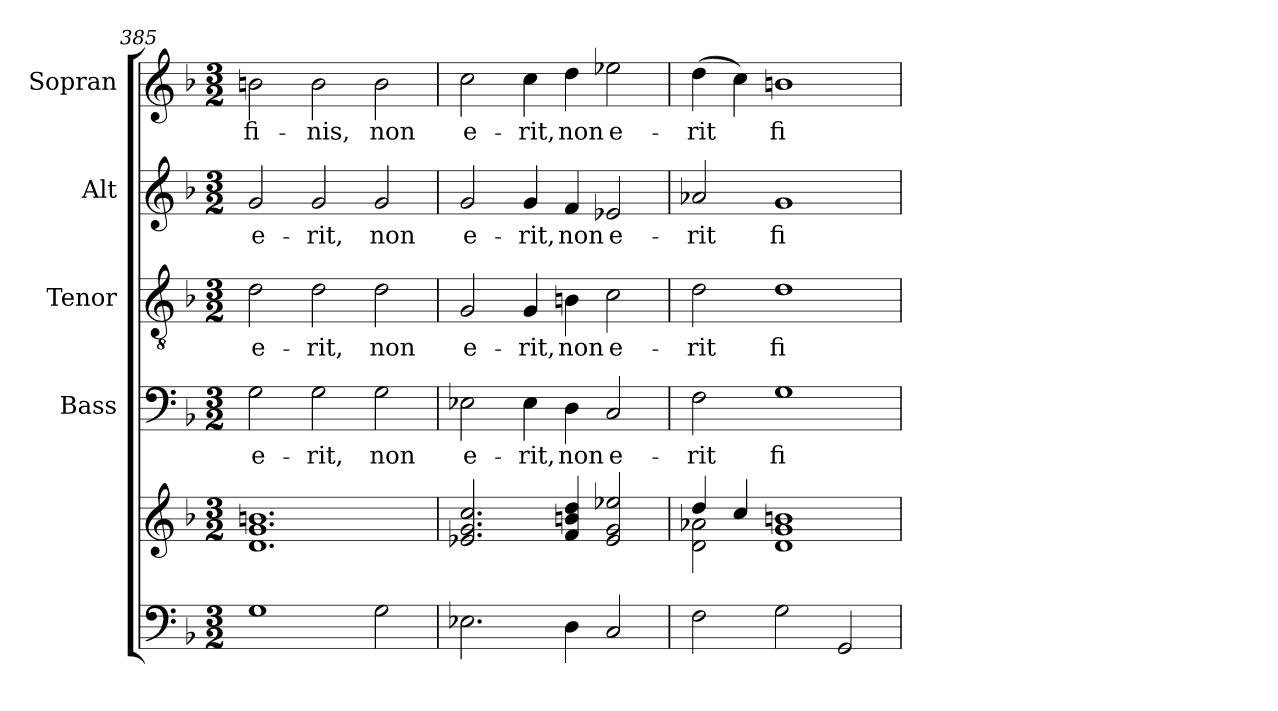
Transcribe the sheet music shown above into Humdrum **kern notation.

**kern	**kern	**kern	**text	**kern	**text	**kern	**text	**kern	**text
*part5	*part5	*part4	*part4	*part3	*part3	*part2	*part2	*part1	*part1
*staff6	*staff5	*staff4	*staff4	*staff3	*staff3	*staff2	*staff2	*staff1	*staff1
*	*	*I"Bass	*	*I"Tenor	*	*I"Alt	*	*I"Sopran	*
*	*	*I'B.	*	*I'T.	*	*I'A.	*	*I'S.	*
!!LO:LB:g=z
*clefF4	*clefG2	*clefF4	*	*clefGv2	*	*clefG2	*	*clefG2	*
*k[b-]	*k[b-]	*k[b-]	*	*k[b-]	*	*k[b-]	*	*k[b-]	*
*F:	*F:	*F:	*	*F:	*	*F:	*	*F:	*
*M3/2	*M3/2	*M3/2	*	*M3/2	*	*M3/2	*	*M3/2	*
=385	=385	=385	=385	=385	=385	=385	=385	=385	=385
!	!	!	!LO:LY:b	!	!LO:LY:b	!	!LO:LY:b	!	!LO:LY:b
1G	1.d 1.g 1.bn	2G\	e-	2d\	e-	2g/	e-	2bn\	fi-
!	!	!	!LO:LY:b	!	!LO:LY:b	!	!LO:LY:b	!	!LO:LY:b
.	.	2G\	-rit,	2d\	-rit,	2g/	-rit,	2b\	-nis,
!	!	!	!LO:LY:b	!	!LO:LY:b	!	!LO:LY:b	!	!LO:LY:b
2G\	.	2G\	non	2d\	non	2g/	non	2b\	non
=386	=386	=386	=386	=386	=386	=386	=386	=386	=386
!	!	!	!LO:LY:b	!	!LO:LY:b	!	!LO:LY:b	!	!LO:LY:b
2.E-X\	2.e-X/ 2.g/ 2.cc/	2E-X\	e-	2G/	e-	2g/	e-	2cc\	e-
!	!	!	!LO:LY:b	!	!LO:LY:b	!	!LO:LY:b	!	!LO:LY:b
.	.	4E-\	-rit,	4G/	-rit,	4g/	-rit,	4cc\	-rit,
!	!	!	!LO:LY:b	!	!LO:LY:b	!	!LO:LY:b	!	!LO:LY:b
4D\	4f/ 4bn/ 4dd/	4D\	non	4Bn\	non	4f/	non	4dd\	non
!	!	!	!LO:LY:b	!	!LO:LY:b	!	!LO:LY:b	!	!LO:LY:b
2C/	2e-/ 2g/ 2ee-X/	2C/	e-	2c\	e-	2e-X/	e-	2ee-X\	e-
=387	=387	=387	=387	=387	=387	=387	=387	=387	=387
*	*^	*	*	*	*	*	*	*	*
!	!	!	!	!LO:LY:b	!	!LO:LY:b	!	!LO:LY:b	!	!LO:LY:b
2F\	4dd/	2d\ 2a-X\	2F\	-rit	2d\	-rit	2a-X/	-rit	(>4dd\	-rit
.	4cc/	.	.	.	.	.	.	.	4cc\)	.
!	!	!	!	!LO:LY:b	!	!LO:LY:b	!	!LO:LY:b	!	!LO:LY:b
2G\	1bn	1d 1g	1G	fi-	1d	fi-	1g	fi-	1bn	fi-
2GG/	.	.	.	.	.	.	.	.	.	.
*	*v	*v	*	*	*	*	*	*	*	*
=	=	=	=	=	=	=	=	=	=
*-	*-	*-	*-	*-	*-	*-	*-	*-	*-
